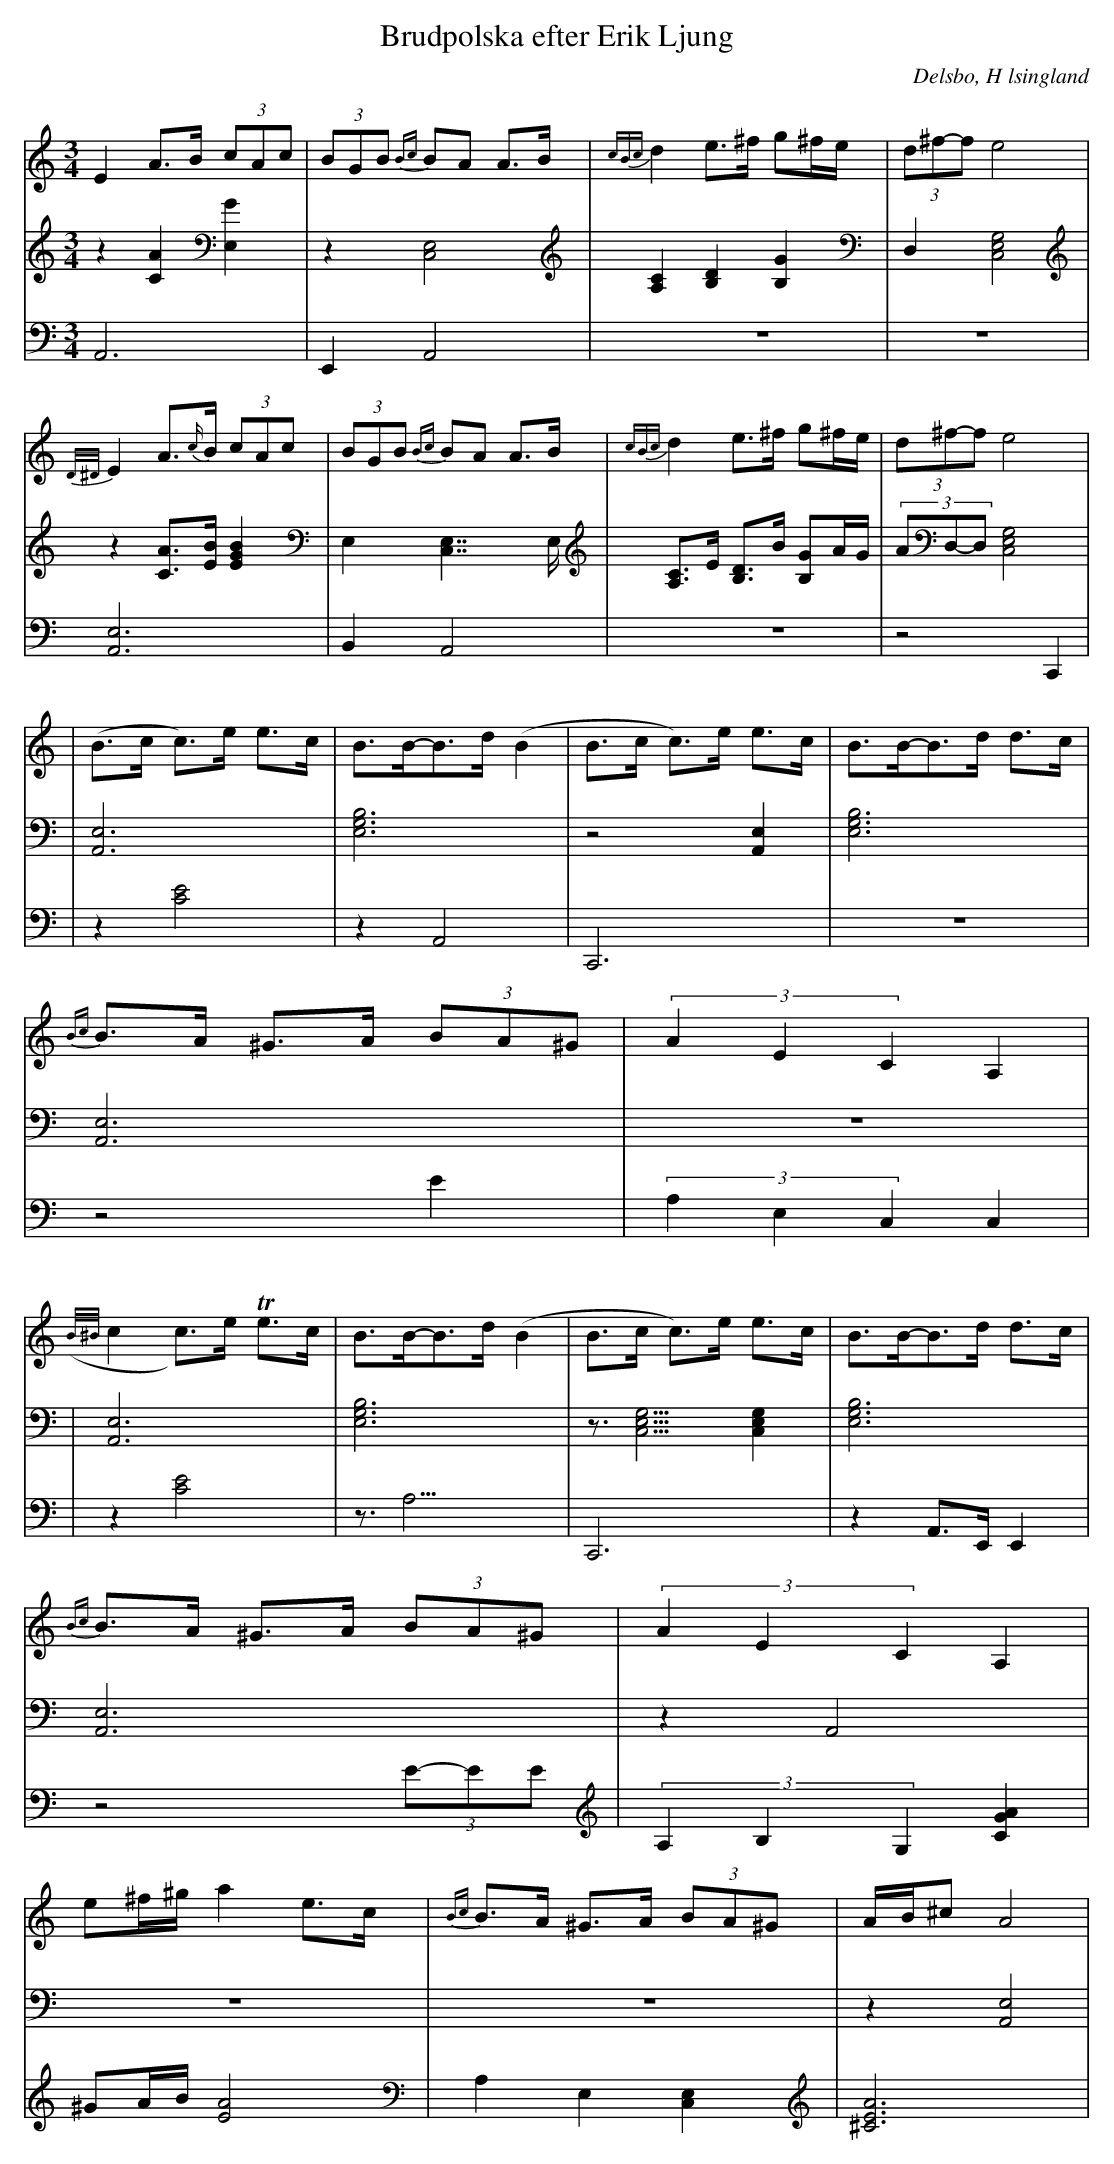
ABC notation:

X:1
T: Brudpolska efter Erik Ljung
Q: 105
O: Delsbo, H lsingland
M: 3/4
L: 1/8
K: Am
V:1
V:2
V:3 =Merge
V:1
E2 A>B (3cAc| (3BGB {Bc}BA A>B|{cBc}d2 e>^f g^f/e/|(3d^f-f e4 |
{D/^D/}E2 A>{c/}B (3cAc| (3BGB {Bc}BA A>B|{cBc}d2 e>^f g^f/e/|(3d^f-f e4 |
|(B>c c)>e e>c|B>B-B>d (B2|B>c c)>e e>c|B>B-B>d d>c|
{Bc}B>A ^G>A (3BA^G|(3A2E2C2 A,2|
({B/^B/}c2 c)>e Te>c|B>B-B>d (B2|B>c c)>e e>c|B>B-B>d d>c|
{Bc}B>A ^G>A (3BA^G|(3A2E2C2 A,2|
e^f/^g/ a2 e>c|{Bc}B>A ^G>A (3BA^G|A/B/^c A4|
V:2
z2 [A2C2] [E,2G2]|z2 [C,4E,4]|[A,2C2] [B,2D2] [B,2G2]|D,2 [E,4G,4C,4]|
z2 [AC]>[BE] [B2E2G2]|E,2 [C,7/2E,7/2]E,/|[A,C]>E [B,D]>B [B,G]A/G/|(3AD,-D, [E,4G,4C,4]|
|[A,,6E,6]|[E,6G,6B,6]|z4[A,,2E,2]|[E,6G,6B,6]|
[A,,6E,6]|z6|
|[A,,6E,6]|[E,6G,6B,6]|z3/2[E,5/2G,5/2C,5/2] [E,2G,2C,2]|[E,6G,6B,6]|
[A,,6E,6]|z2 A,,4|
z6|z6|z2 [A,,4E,4]|
V:3
A,,6|E,,2 A,,4|z6|z6|
[A,,6E,6]|B,,2 A,,4|z6|z4  C,,2|
|z2 [C4E4]|z2 A,,4|C,,6|z6|
z4 E2|(3A,2E,2C,2 [C,2]|
|z2 [C4E4]|z3<A,3|C,,6|z2 A,,>E,, E,,2|
z4 (3E-EE|(3A,2B,2G,2 [G2A2C2]|
^GA/B/ [A4E4]|A,2 E,2 [C,2E,2]|[A6^C6E6]|
